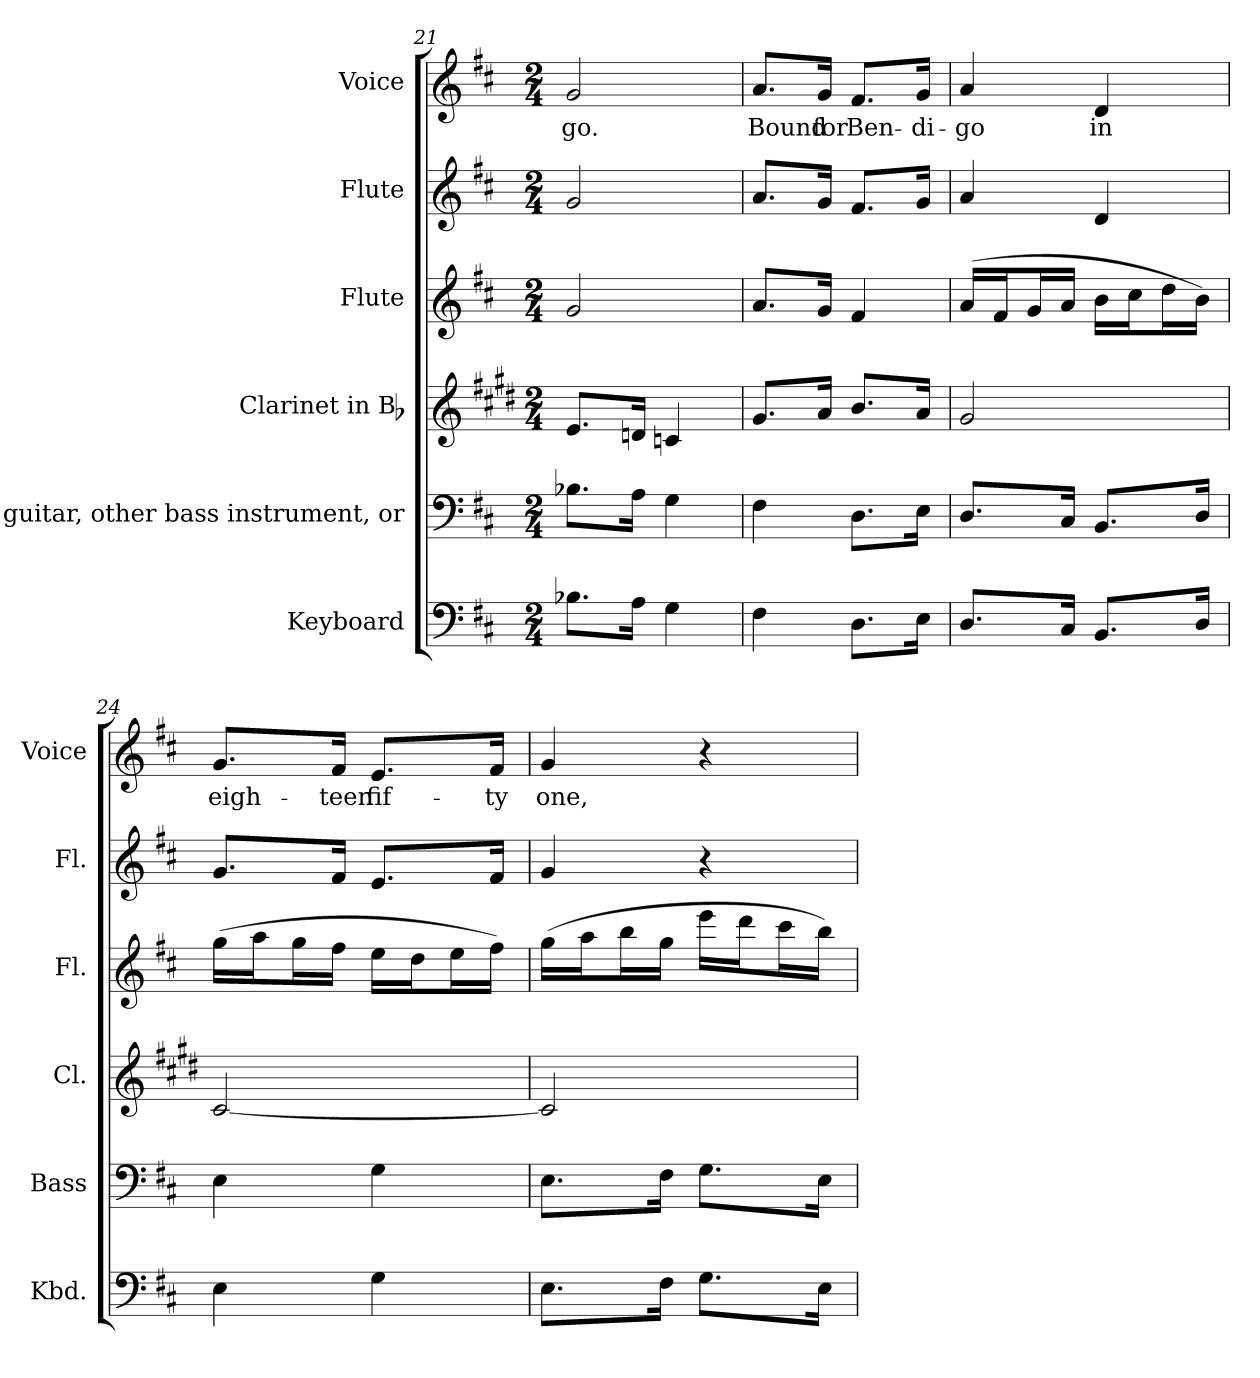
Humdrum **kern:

**kern	**kern	**kern	**kern	**kern	**kern	**text
*part6	*part5	*part4	*part3	*part2	*part1	*part1
*staff6	*staff5	*staff4	*staff3	*staff2	*staff1	*staff1
*I"Keyboard	*I"Bass guitar, other bass instrument,   or	*I"Clarinet in Bb	*I"Flute	*I"Flute	*I"Voice	*
*I'Kbd.	*I'Bass	*I'Cl.	*I'Fl.	*I'Fl.	*I'Voice	*
*clefF4	*clefF4	*clefG2	*clefG2	*clefG2	*clefG2	*
*	*ITrd7c12	*ITrd1c2	*	*	*	*
*k[f#c#]	*k[f#c#]	*k[f#c#]	*k[f#c#]	*k[f#c#]	*k[f#c#]	*
*D:	*D:	*D:	*D:	*D:	*D:	*
*M2/4	*M2/4	*M2/4	*M2/4	*M2/4	*M2/4	*
=21	=21	=21	=21	=21	=21	=21
!	!	!	!	!	!	!LO:LY:b:color=#000000
8.B-Xi\L	8.BB-Xi\L	8.di/L	2gi/	2gi/	2gi/	-go.
16Ai\Jk	16AAi\Jk	16cni/Jk	.	.	.	.
4Gi\	4GGi\	4B-Xi/	.	.	.	.
=22	=22	=22	=22	=22	=22	=22
!	!	!	!	!	!	!LO:LY:b:color=#000000
4F#i\	4FF#i\	8.f#i/L	8.ai/L	8.ai/L	8.ai/L	Bound
!	!	!	!	!	!	!LO:LY:b:color=#000000
.	.	16gi/Jk	16gi/Jk	16gi/Jk	16gi/Jk	for
!	!	!	!	!	!	!LO:LY:b:color=#000000
8.Di\L	8.DDi\L	8.ai/L	4f#i/	8.f#i/L	8.f#i/L	Ben-
!	!	!	!	!	!	!LO:LY:b:color=#000000
16Ei\Jk	16EEi\Jk	16gi/Jk	.	16gi/Jk	16gi/Jk	-di-
=23	=23	=23	=23	=23	=23	=23
!	!	!	!	!	!	!LO:LY:b:color=#000000
8.Di/L	8.DDi/L	2f#i/	(16ai/LL	4ai/	4ai/	-go
.	.	.	16f#i/J	.	.	.
.	.	.	16gi/L	.	.	.
16C#i/Jk	16CC#i/Jk	.	16ai/JJ	.	.	.
!	!	!	!	!	!	!LO:LY:b:color=#000000
8.BBi/L	8.BBBi/L	.	16bi\LL	4di/	4di/	in
.	.	.	16cc#i\J	.	.	.
.	.	.	16ddi\L	.	.	.
16Di/Jk	16DDi/Jk	.	16bi\JJ)	.	.	.
!!LO:PB:g=z
=24	=24	=24	=24	=24	=24	=24
!	!	!	!	!	!	!LO:LY:b:color=#000000
4Ei\	4EEi\	[2Bi/	(16ggi\LL	8.gi/L	8.gi/L	eigh-
.	.	.	16aai\J	.	.	.
.	.	.	16ggi\L	.	.	.
!	!	!	!	!	!	!LO:LY:b:color=#000000
.	.	.	16ff#i\JJ	16f#i/Jk	16f#i/Jk	-teen
!	!	!	!	!	!	!LO:LY:b:color=#000000
4Gi\	4GGi\	.	16eei\LL	8.ei/L	8.ei/L	fif-
.	.	.	16ddi\J	.	.	.
.	.	.	16eei\L	.	.	.
!	!	!	!	!	!	!LO:LY:b:color=#000000
.	.	.	16ff#i\JJ)	16f#i/Jk	16f#i/Jk	-ty
=25	=25	=25	=25	=25	=25	=25
!	!	!	!	!	!	!LO:LY:b:color=#000000
8.Ei\L	8.EEi\L	2Bi/]	(16ggi\LL	4gi/	4gi/	one,
.	.	.	16aai\J	.	.	.
.	.	.	16bbi\L	.	.	.
16F#i\Jk	16FF#i\Jk	.	16ggi\JJ	.	.	.
8.Gi\L	8.GGi\L	.	16eeei\LL	4r	4r	.
.	.	.	16dddi\J	.	.	.
.	.	.	16ccc#i\L	.	.	.
16Ei\Jk	16EEi\Jk	.	16bbi\JJ)	.	.	.
=	=	=	=	=	=	=
*-	*-	*-	*-	*-	*-	*-
